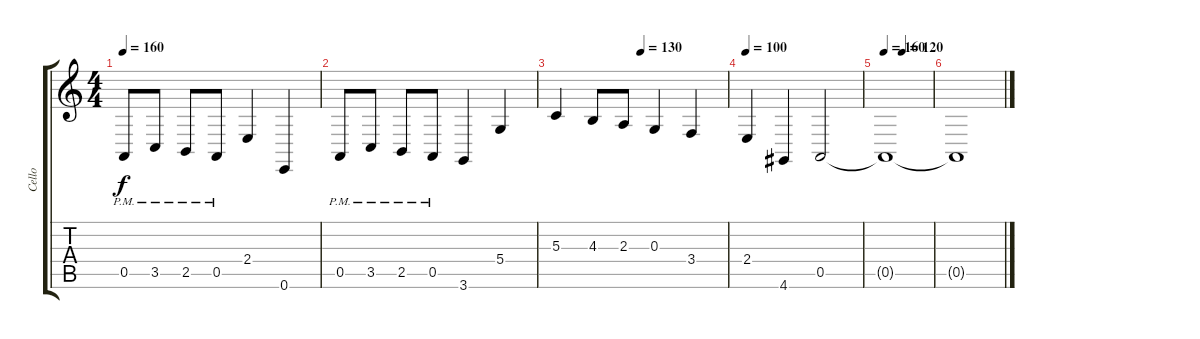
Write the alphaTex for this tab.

\track ("Cello" "Cello") {instrument cello}
\staff {score tabs}
\tuning (E4 B3 G3 D3 A2 E2) {hide}
\ts (4 4)
\tempo 160
\clef g2
\ks c
0.5{pm}.8{dy f} 3.5{pm}.8 2.5{pm}.8 0.5{pm}.8 2.4.4 0.6.4 |
0.5{pm}.8 3.5{pm}.8 2.5{pm}.8 0.5{pm}.8 3.6.4 5.4.4 |
\tempo (130 0.5)
5.3.4 4.3.8 2.3.8 0.3.4 3.4.4 |
\tempo 100
2.4.4 4.6.4 0.5.2 |
\tempo 160
\tempo (120 0.375)
0.5{t}.1 |
0.5{t}.1
